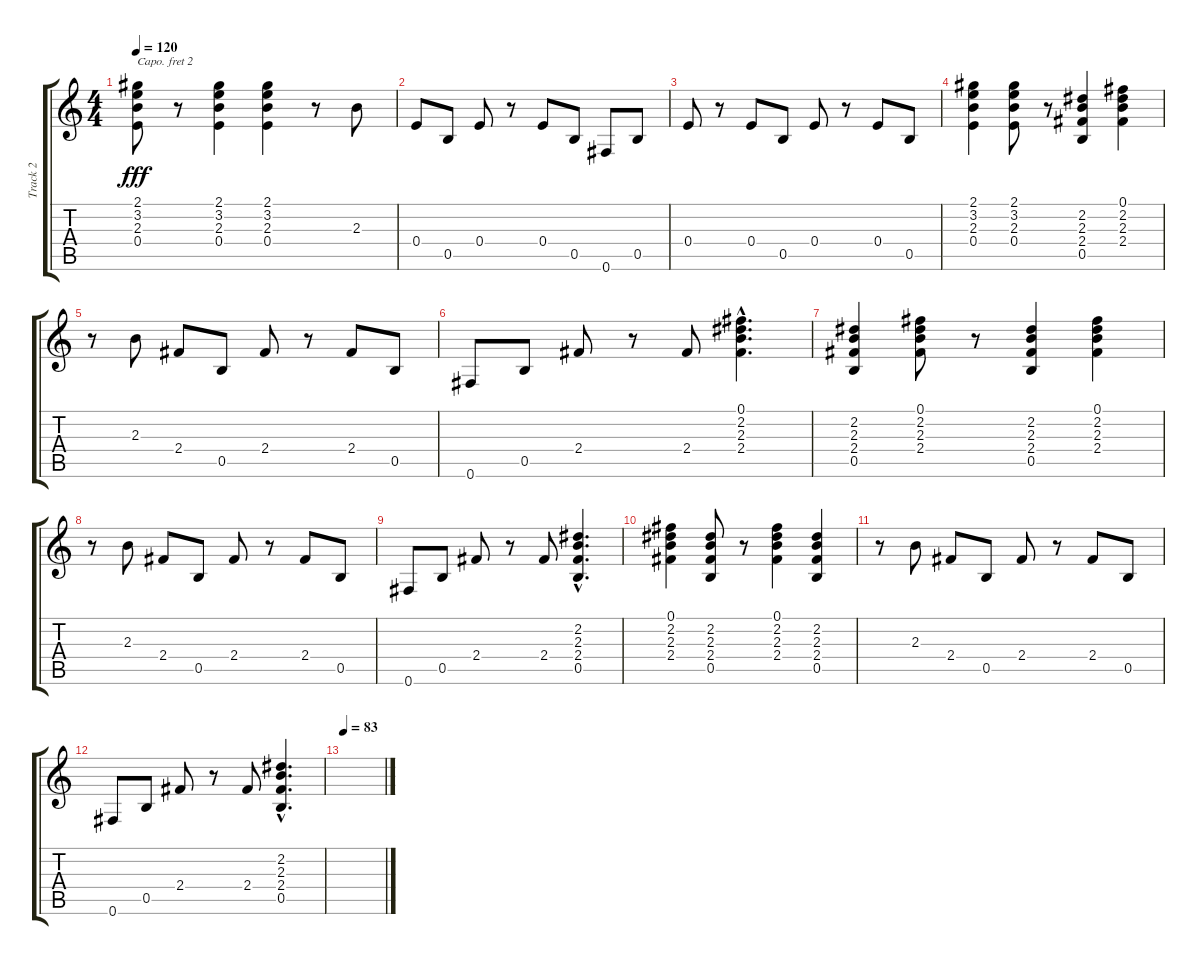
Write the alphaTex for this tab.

\track ("Track 2" "Track 2") {instrument distortionguitar}
\staff {score tabs}
\capo 2
\tuning (E4 B3 G3 D3 A2 E2) {hide}
\ts (4 4)
\tempo 120
\clef g2
\ks c
(2.1 3.2 2.3 0.4).8{dy fff} r.8 (2.1 3.2 2.3 0.4).4 (2.1 3.2 2.3 0.4).4 r.8 2.3.8 |
0.4.8 0.5.8 0.4.8 r.8 0.4.8 0.5.8 0.6.8 0.5.8 |
0.4.8 r.8 0.4.8 0.5.8 0.4.8 r.8 0.4.8 0.5.8 |
(2.1 3.2 2.3 0.4).4 (2.1 3.2 2.3 0.4).8 r.8 (2.2 2.3 2.4 0.5).4 (0.1 2.2 2.3 2.4).4 |
r.8 2.3.8 2.4.8 0.5.8 2.4.8 r.8 2.4.8 0.5.8 |
0.6.8 0.5.8 2.4.8 r.8 2.4.8 (0.1{hac} 2.2{hac} 2.3{hac} 2.4{hac}).4{d} |
(2.2 2.3 2.4 0.5).4 (0.1 2.2 2.3 2.4).8 r.8 (2.2 2.3 2.4 0.5).4 (0.1 2.2 2.3 2.4).4 |
r.8 2.3.8 2.4.8 0.5.8 2.4.8 r.8 2.4.8 0.5.8 |
0.6.8 0.5.8 2.4.8 r.8 2.4.8 (2.2{hac} 2.3{hac} 2.4{hac} 0.5{hac}).4{d} |
(0.1 2.2 2.3 2.4).4 (2.2 2.3 2.4 0.5).8 r.8 (0.1 2.2 2.3 2.4).4 (2.2 2.3 2.4 0.5).4 |
r.8 2.3.8 2.4.8 0.5.8 2.4.8 r.8 2.4.8 0.5.8 |
0.6.8 0.5.8 2.4.8 r.8 2.4.8 (2.2{hac} 2.3{hac} 2.4{hac} 0.5{hac}).4{d} |
\tempo 83
